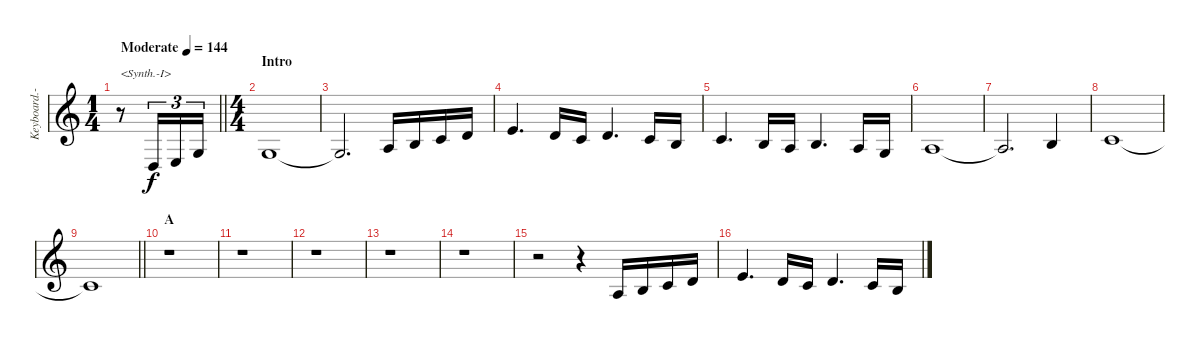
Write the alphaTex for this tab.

\track ("Keyboard.-I" "Keyboard.-") {instrument synthbrass1}
\staff {score}
\tuning (E4 B3 G3 D3 A2 E2 B1) {hide}
\ts (1 4)
\tempo (144 "Moderate")
\clef g2
\barLineRight lightlight
\ks c
r.8{txt "<Synth.-I>" dy f instrument synthbrass1} 0.4.16{tu (3 2)} 2.4.16{tu (3 2)} 0.3.16{tu (3 2)} |
\ts (4 4)
\section ("" "Intro")
0.3.1 |
0.3{t}.2{d} 2.3.16 0.2.16 1.2.16 3.2.16 |
0.1.4{d} 3.2.16 1.2.16 3.2.4{d} 1.2.16 0.2.16 |
1.2.4{d} 0.2.16 2.3.16 0.2.4{d} 2.3.16 0.3.16 |
2.3.1 |
2.3{t}.2{d} 0.2.4 |
1.2.1 |
\barLineRight lightlight
1.2{t}.1 |
\section ("" "A")
r.1 |
r.1 |
r.1 |
r.1 |
r.1 |
r.2 r.4 2.3.16 0.2.16 1.2.16 3.2.16 |
0.1.4{d} 3.2.16 1.2.16 3.2.4{d} 1.2.16 0.2.16
